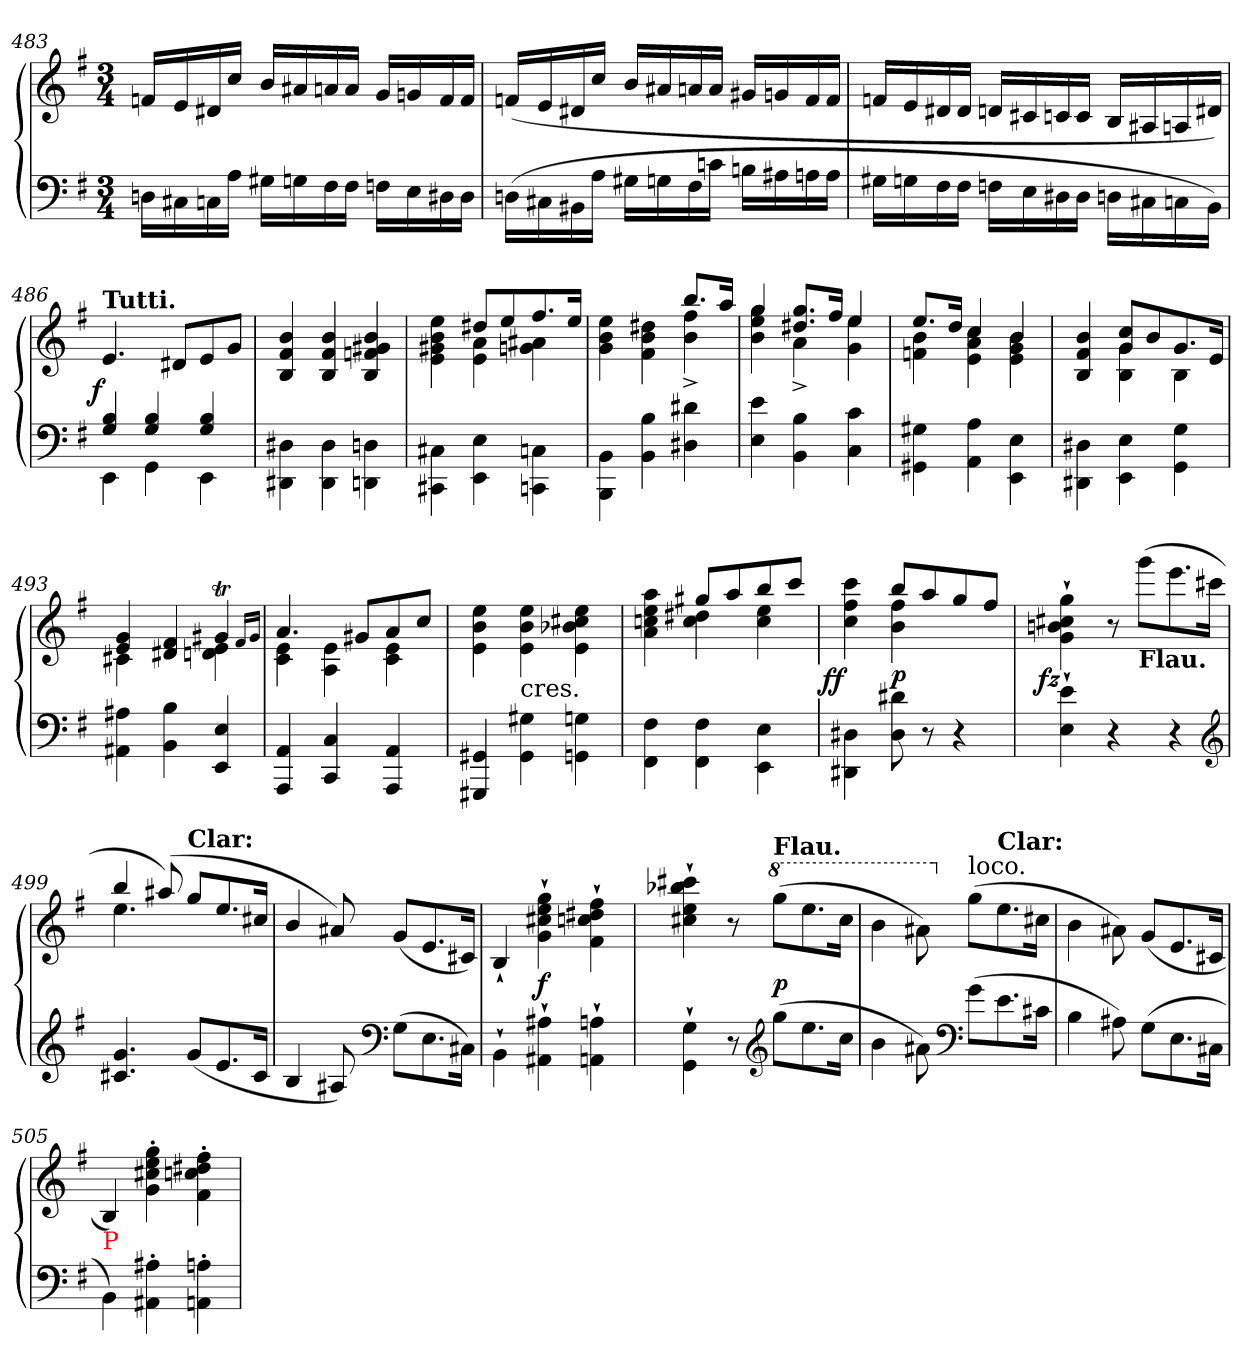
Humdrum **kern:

**kern	**kern	**dynam
*part1	*part1	*part1
*staff2	*staff1	*staff1/2
*clefF4	*clefG2	*
*k[f#]	*k[f#]	*
*M3/4	*M3/4	*
=483	=483	=483
16DnLL	16fnLL	.
16C#X	16e	.
16Cn	16d#X	.
16AJJ	16ccJJ	.
16G#XLL	16bLL	.
16Gn	16a#X	.
16F#	16an	.
16F#JJ	16aJJ	.
16FnLL	16gLL	.
16E	16gn	.
16D#X	16f	.
16D#JJ	16fJJ	.
=484	=484	=484
(>16DnLL	(>16fnLL	.
16C#X	16e	.
16BB#X	16d#X	.
16AJJ	16ccJJ	.
16G#XLL	16bLL	.
16Gn	16a#X	.
16F#	16an	.
16cnjJJ	16aJJ	.
16BnjLL	16g#XLL	.
16A#X	16gn	.
16An	16f	.
16AJJ	16fJJ	.
=485	=485	=485
16G#XLL	16fnLL	.
16Gn	16e	.
16F#	16d#X	.
16F#JJ	16d#JJ	.
16FnLL	16dnLL	.
16E	16c#X	.
16D#X	16cn	.
16D#JJ	16cJJ	.
16Dn\LL	16B/LL	.
16C#X	16A#X	.
16Cn\	16An/	.
16BBJJ)	16d#XJJ)	.
=486	=486	=486
*^	*	*
!	!	!LO:TX:a:B:t=Tutti.	!
!	!	!	!LO:DY:rj
4B! 4G!	4EE!	4.e!	f
4B! 4G!	4GG!	.	.
.	.	8d#X!L	.
4B! 4G!	4EE!	8e!	.
.	.	8g!J	.
*v	*v	*	*
=487	=487	=487
4D#X!\ 4DD#X!\	4b! 4f#! 4B!	.
4D#!\ 4DD#!\	4b! 4f#! 4B!	.
4Dn!\ 4DDn!\	4b! 4g#X! 4fn! 4B!	.
=488	=488	=488
*	*^	*
4C#X!\ 4CC#X!\	4ee!\ 4b!\ 4g#X!\ 4e!\	4ryy	.
4E!\ 4EE!\	8dd#X!L	4a! 4e!	.
.	8ee!	.	.
4Cn!\ 4CCn!\	8.ff#!	4a#X! 4gn!	.
.	16ee!Jk	.	.
=489	=489	=489	=489
4BB!\ 4BBB!\	2ryy	4ee! 4b! 4g!	.
4B!\ 4BB!\	.	4dd#X!\ 4b!\ 4f#!\	.
4d#X!\ 4D#X!\	8.bb!L	4ff#!^< 4b!^<	.
.	16aa!Jk	.	.
=490	=490	=490	=490
4e!\ 4E!\	4gg!	4gg! 4ee! 4b!	.
4B!\ 4BB!\	8.gg! 8.dd#X!L	4a^<!	.
.	16ff#!Jk	.	.
4c!\ 4C!\	4ee!	4ee! 4g!	.
=491	=491	=491	=491
4G#X!\ 4GG#X!\	8.ee!L	4b! 4fn!	.
.	16dd!Jk	.	.
4A!\ 4AA!\	4cc!	4cc! 4a! 4e!	.
4E!\ 4EE!\	4b!	4b! 4g! 4e!	.
=492	=492	=492	=492
4D#X!\ 4DD#X!\	4ryy	4b!/ 4f#!/ 4B!/	.
4E!\ 4EE!\	8cc! 8g!L	4g! 4B!	.
.	8b!	.	.
4G!\ 4GG!\	8.g!	4B!	.
.	16e!Jk	.	.
=493	=493	=493	=493
4A#X!\ 4AA#X!\	4g! 4e!	4c#X!	.
4B!\ 4BB!\	4f#! 4d#X!	4ryy	.
4E! 4EE!	4g#Xt!	4e! 4dn!	.
.	.	16qqf#!/LL	.
.	.	16qqg#!/JJ	.
=494	=494	=494	=494
4AA! 4AAA!	4.a!	4e! 4c!	.
4C! 4CC!	.	4e! 4A!	.
.	8g#X!L	.	.
4AA! 4AAA!	8a!	4e! 4c!	.
.	8cc!J	.	.
*	*v	*v	*
=495	=495	=495
4GG#X! 4GGG#X!	4ee!\ 4b!\ 4e!\	.
!	!LO:TX:c:t=cres.	!
4G#j!\ 4GG#!\	4ee!\ 4b!\ 4e!\	.
4Gn!\ 4GGn!\	4ee!\ 4cc#X!\ 4b-X!\ 4e!\	.
=496	=496	=496
*	*^	*
4F#!\ 4FF#!\	4aa!\ 4ee!\ 4ccn!\ 4a!\	4ryy	.
4F#!\ 4FF#!\	8gg#X!L	4dd#X! 4cc!	.
.	8aa!	.	.
4E!\ 4EE!\	8bb!	4ee! 4cc!	.
.	8ccc!J	.	.
=497	=497	=497	=497
!	!	!	!LO:DY:rj
4D#X!\ 4DD#X!\	4ryy	4ccc! 4ff#! 4cc!)	ff
8d#j!\ 8D#!\	8bb!L	4ff#! 4b!	p
8r	8aa!	.	.
4r	8gg!	4ryy	.
.	(>8ff#!J	.	.
*	*v	*v	*
=498	=498	=498
!	!	!LO:DY:rj
4e!`> 4E!`>	4gg!`> 4cc#X!`> 4bn!`> 4g!`>	fz
4r	8r	.
!	!LO:TX:b:B:t=Flau.	!
.	(>8ggg!\L	.
4r	8.eee!\	.
.	16ccc#X!\Jk	.
*clefG2	*	*
=499	=499	=499
*	*^	*
4.g! 4.c#X!	4bb!	4.ee!	.
.	(<8aa#X!)	.	.
!	!LO:TX:a:B:t=Clar&colon;	!	!
(<8g!L	8gg!/L	8ryy	.
8.e!	8.ee!	4ryy	.
16c#!Jk	16cc#X!Jk	.	.
*	*v	*v	*
=500	=500	=500
4B!	4b!/	.
8A#X!)	8a#X!)	.
*clefF4	*	*
(>8G!\L	(<8g!L	.
8.E!\	8.e!	.
16C#X!\Jk)	16c#X!Jk)	.
=501	=501	=501
4BB`>!\	4B`<!	.
4A#X!`> 4AA#X!`>	4gg!`> 4ee!`> 4cc#X!`> 4g!`>	f
4An!`> 4AAn!`>	4ff#!`> 4dd#X!`> 4ccn!`> 4f#!`>	.
=502	=502	=502
4G!`>\ 4GG!`>\	4ccc#X!`> 4bb-X!`> 4ee!`> 4cc#X!`>	.
8r	8r	.
*clefG2	*	*
*	*8va	*
!	!LO:TX:a:B:t=Flau.	!
(>8gg!\L	(>8ggg!\L	p
8.ee!\	8.eee!\	.
16cc!\Jk	16ccc#!\Jk	.
=503	=503	=503
4b!\	4bb!\	.
8a#X!\)	8aa#X!\)	.
*clefF4	*	*
*	*X8va	*
!	!LO:TX:a:t=loco.	!
(>8g!\L	(>8gg!\L	.
!	!LO:TX:a:B:t=Clar&colon;	!
8.e!\	8.ee!\	.
16c#X!\Jk	16cc#X!\Jk	.
=504	=504	=504
4B!	4b!\	.
8A#X!)	8a#X!\)	.
(>8G!\L	(<8g!L	.
8.E!\	8.e!	.
16C#X!\Jk	16c#X!Jk	.
=505	=505	=505
!	!LO:TX:b:color=red:t=P	!
4BB!\)	4B!/)	.
4A#X!'> 4AA#X!'>	4gg!'> 4ee!'> 4cc#X!'> 4g!'>	.
4An!'> 4AAn!'>	4ff#!'> 4dd#X!'> 4ccn!'> 4f#!'>	.
=	=	=
*-	*-	*-
